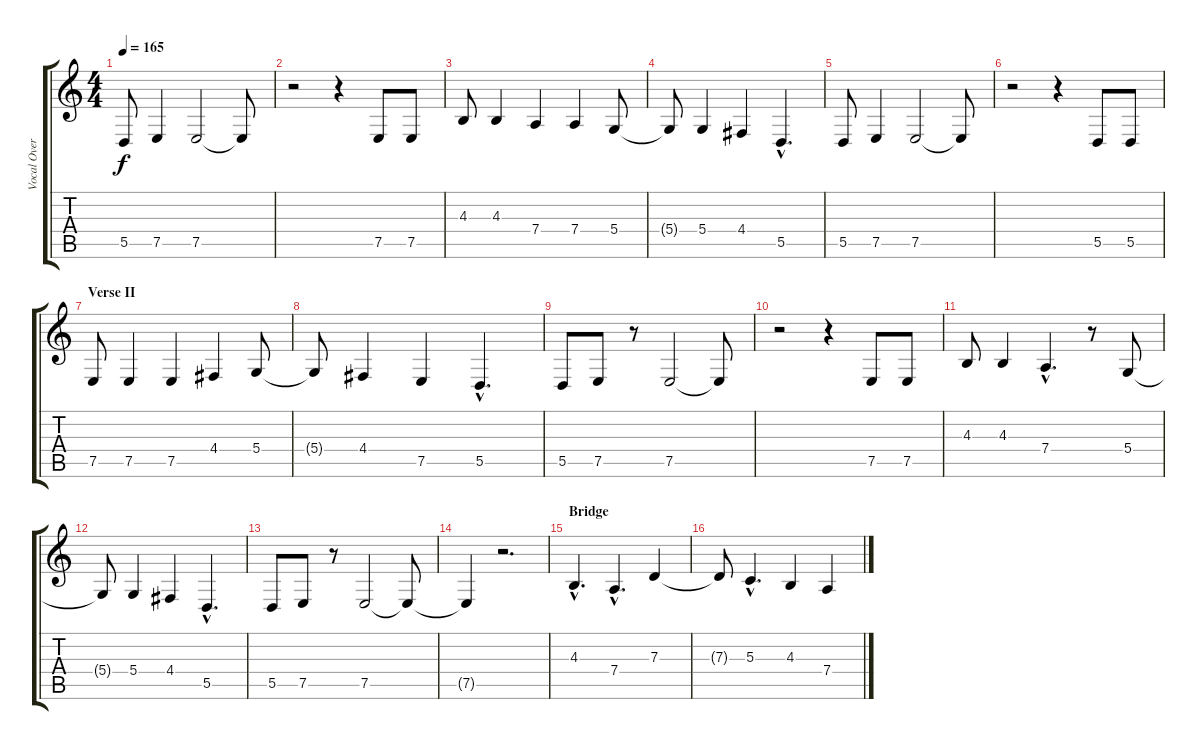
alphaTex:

\track ("Vocal Overdub" "Vocal Over") {instrument stringensemble1}
\staff {score tabs}
\tuning (E4 B3 G3 D3 A2 E2) {hide}
\ts (4 4)
\tempo 165
\clef g2
\ks c
5.5.8{dy f} 7.5.4 7.5.2 7.5{t}.8 |
r.2 r.4 7.5.8 7.5.8 |
4.3.8 4.3.4 7.4.4 7.4.4 5.4.8 |
5.4{t}.8 5.4.4 4.4.4 5.5{hac}.4{d} |
5.5.8 7.5.4 7.5.2 7.5{t}.8 |
r.2 r.4 5.5.8 5.5.8 |
\section ("" "Verse II")
7.5.8 7.5.4 7.5.4 4.4.4 5.4.8 |
5.4{t}.8 4.4.4 7.5.4 5.5{hac}.4{d} |
5.5.8 7.5.8 r.8 7.5.2 7.5{t}.8 |
r.2 r.4 7.5.8 7.5.8 |
4.3.8 4.3.4 7.4{hac}.4{d} r.8 5.4.8 |
5.4{t}.8 5.4.4 4.4.4 5.5{hac}.4{d} |
5.5.8 7.5.8 r.8 7.5.2 7.5{t}.8 |
7.5{t}.4 r.2{d} |
\section ("" "Bridge")
4.3{hac}.4{d} 7.4{hac}.4{d} 7.3.4 |
7.3{t}.8 5.3{hac}.4{d} 4.3.4 7.4.4
